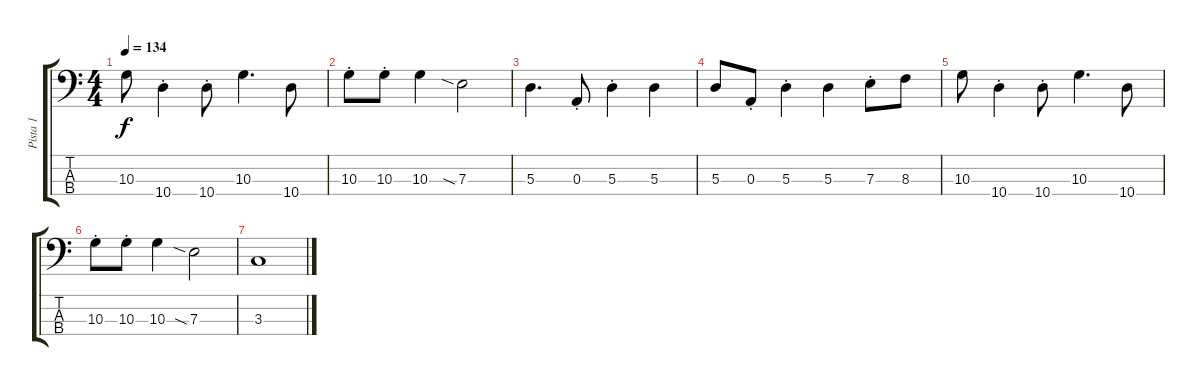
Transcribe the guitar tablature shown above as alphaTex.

\track ("Pista 1" "Pista 1") {instrument electricbassfinger}
\staff {score tabs}
\tuning (G2 D2 A1 E1) {hide}
\ts (4 4)
\tempo 134
\clef f4
\ks c
10.3.8{dy f} 10.4{st}.4 10.4{st}.8 10.3.4{d} 10.4.8 |
10.3{st}.8 10.3{st}.8 10.3.4 7.3{sia}.2 |
5.3.4{d} 0.3{st}.8 5.3{st}.4 5.3.4 |
5.3.8 0.3{st}.8 5.3{st}.4 5.3.4 7.3{st}.8 8.3.8 |
10.3.8 10.4{st}.4 10.4{st}.8 10.3.4{d} 10.4.8 |
10.3{st}.8 10.3{st}.8 10.3.4 7.3{sia}.2 |
3.3.1
